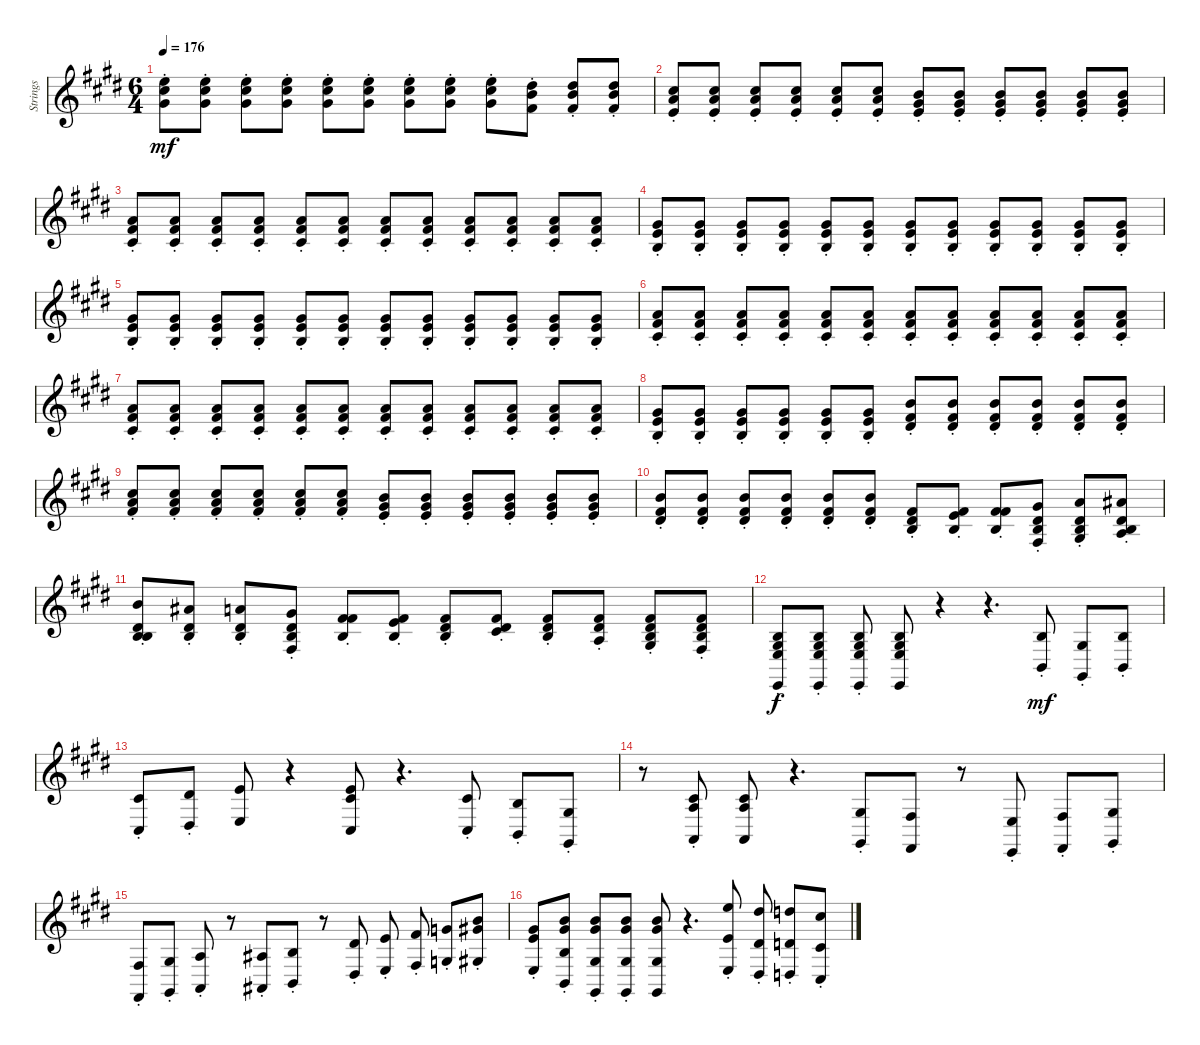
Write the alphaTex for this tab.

\track ("Strings" "Strings") {instrument stringensemble1}
\staff {score}
\tuning (E4 B3 G3 D3 A2 C2) {hide}
\ts (6 4)
\tempo 176
\clef g2
\ks e
(12.1{st} 14.2{st} 13.3{st}).8{dy mf} (12.1{st} 14.2{st} 13.3{st}).8 (12.1{st} 14.2{st} 13.3{st}).8 (12.1{st} 14.2{st} 13.3{st}).8 (12.1{st} 14.2{st} 13.3{st}).8 (12.1{st} 14.2{st} 13.3{st}).8 (12.1{st} 14.2{st} 13.3{st}).8 (12.1{st} 14.2{st} 13.3{st}).8 (12.1{st} 14.2{st} 13.3{st}).8 (16.2{st} 16.3{st} 16.4{st}).8 (11.1{st} 12.2{st} 11.3{st}).8 (11.1{st} 12.2{st} 11.3{st}).8 |
(9.1{st} 10.2{st} 9.3{st}).8 (9.1{st} 10.2{st} 9.3{st}).8 (9.1{st} 10.2{st} 9.3{st}).8 (9.1{st} 10.2{st} 9.3{st}).8 (9.1{st} 10.2{st} 9.3{st}).8 (0.1{st} 14.2{st} 14.3{st}).8 (7.1{st} 9.2{st} 9.3{st}).8 (7.1{st} 9.2{st} 9.3{st}).8 (7.1{st} 9.2{st} 9.3{st}).8 (7.1{st} 9.2{st} 9.3{st}).8 (7.1{st} 9.2{st} 9.3{st}).8 (0.1{st} 12.2{st} 13.3{st}).8 |
(5.1{st} 7.2{st} 6.3{st}).8 (5.1{st} 7.2{st} 6.3{st}).8 (5.1{st} 7.2{st} 6.3{st}).8 (5.1{st} 7.2{st} 6.3{st}).8 (5.1{st} 7.2{st} 6.3{st}).8 (5.1{st} 7.2{st} 6.3{st}).8 (10.2{st} 11.3{st} 11.4{st}).8 (10.2{st} 11.3{st} 11.4{st}).8 (10.2{st} 11.3{st} 11.4{st}).8 (5.1{st} 7.2{st} 6.3{st}).8 (5.1{st} 7.2{st} 6.3{st}).8 (5.1{st} 7.2{st} 6.3{st}).8 |
(4.1{st} 5.2{st} 4.3{st}).8 (4.1{st} 5.2{st} 4.3{st}).8 (4.1{st} 5.2{st} 4.3{st}).8 (4.1{st} 5.2{st} 4.3{st}).8 (0.1{st} 9.2{st} 9.4{st}).8 (9.2{st} 9.3{st} 9.4{st}).8 (4.1{st} 5.2{st} 4.3{st}).8 (4.1{st} 5.2{st} 4.3{st}).8 (0.1{st} 9.2{st} 9.4{st}).8 (4.1{st} 5.2{st} 4.3{st}).8 (0.1{st} 9.2{st} 9.4{st}).8 (9.2{st} 9.3{st} 9.4{st}).8 |
(4.1{st} 5.2{st} 4.3{st}).8 (4.1{st} 5.2{st} 4.3{st}).8 (4.1{st} 5.2{st} 4.3{st}).8 (4.1{st} 5.2{st} 4.3{st}).8 (0.1{st} 9.2{st} 9.4{st}).8 (9.2{st} 9.3{st} 9.4{st}).8 (4.1{st} 5.2{st} 4.3{st}).8 (4.1{st} 5.2{st} 4.3{st}).8 (0.1{st} 9.2{st} 9.4{st}).8 (4.1{st} 5.2{st} 4.3{st}).8 (0.1{st} 9.2{st} 9.4{st}).8 (9.2{st} 9.3{st} 9.4{st}).8 |
(5.1{st} 7.2{st} 6.3{st}).8 (5.1{st} 7.2{st} 6.3{st}).8 (5.1{st} 7.2{st} 6.3{st}).8 (5.1{st} 7.2{st} 6.3{st}).8 (5.1{st} 7.2{st} 6.3{st}).8 (5.1{st} 7.2{st} 6.3{st}).8 (10.2{st} 11.3{st} 11.4{st}).8 (10.2{st} 11.3{st} 11.4{st}).8 (10.2{st} 11.3{st} 11.4{st}).8 (5.1{st} 7.2{st} 6.3{st}).8 (5.1{st} 7.2{st} 6.3{st}).8 (5.1{st} 7.2{st} 6.3{st}).8 |
(10.2{st} 11.3{st} 11.4{st}).8 (10.2{st} 11.3{st} 11.4{st}).8 (10.2{st} 11.3{st} 11.4{st}).8 (10.2{st} 11.3{st} 11.4{st}).8 (10.2{st} 11.3{st} 11.4{st}).8 (10.2{st} 11.3{st} 11.4{st}).8 (5.1{st} 7.2{st} 6.3{st}).8 (5.1{st} 7.2{st} 6.3{st}).8 (5.1{st} 7.2{st} 6.3{st}).8 (10.2{st} 11.3{st} 11.4{st}).8 (10.2{st} 11.3{st} 11.4{st}).8 (10.2{st} 11.3{st} 11.4{st}).8 |
(4.1{st} 5.2{st} 4.3{st}).8 (4.1{st} 5.2{st} 4.3{st}).8 (4.1{st} 5.2{st} 4.3{st}).8 (0.1{st} 9.2{st} 9.4{st}).8 (9.2{st} 9.3{st} 9.4{st}).8 (9.2{st} 9.3{st} 9.4{st}).8 (12.2{st} 11.3{st} 13.4{st}).8 (12.2{st} 11.3{st} 13.4{st}).8 (12.2{st} 11.3{st} 13.4{st}).8 (7.1{st} 7.2{st} 8.3{st}).8 (7.1{st} 7.2{st} 8.3{st}).8 (7.1{st} 7.2{st} 8.3{st}).8 |
(9.1{st} 10.2{st} 11.3{st}).8 (9.1{st} 10.2{st} 11.3{st}).8 (9.1{st} 10.2{st} 11.3{st}).8 (9.1{st} 10.2{st} 11.3{st}).8 (9.1{st} 10.2{st} 11.3{st}).8 (9.1{st} 10.2{st} 11.3{st}).8 (7.1{st} 9.2{st} 9.3{st}).8 (7.1{st} 9.2{st} 9.3{st}).8 (7.1{st} 9.2{st} 9.3{st}).8 (7.1{st} 9.2{st} 9.3{st}).8 (7.1{st} 9.2{st} 9.3{st}).8 (7.1{st} 9.2{st} 9.3{st}).8 |
(12.2{st} 11.3{st} 13.4{st}).8 (12.2{st} 11.3{st} 13.4{st}).8 (12.2{st} 11.3{st} 13.4{st}).8 (12.2{st} 11.3{st} 13.4{st}).8 (7.1{st} 7.2{st} 8.3{st}).8 (7.1{st} 7.2{st} 8.3{st}).8 (7.2{st} 8.3{st} 9.4{st}).8 (7.2{st} 9.3{st} 9.4{st}).8 (7.2{st} 11.3{st} 9.4{st}).8 (4.1{st} 4.2{st} 4.3{st} 4.4{st}).8 (5.1{st} 0.2{st} 8.3{st} 6.4{st}).8 (6.1{st} 0.2{st} 8.3{st} 7.4{st}).8 |
(7.1{st} 0.2{st} 8.3{st} 9.4{st}).8 (6.1{st} 0.2{st} 8.3{st}).8 (5.1{st} 4.2{st} 4.3{st}).8 (4.1{st} 4.2{st} 4.3{st} 4.4{st}).8 (7.2{st} 11.3{st} 9.4{st}).8 (0.1{st} 7.2{st} 9.4{st}).8 (2.1{st} 4.2{st} 4.3{st}).8 (2.1{st} 4.2{st} 6.3{st}).8 (2.1{st} 4.2{st} 4.3{st}).8 (7.2{st} 8.3{st} 7.4{st}).8 (0.2{st} 11.3{st} 13.4{st} 11.5{st}).8 (7.2{st} 8.3{st} 9.4{st} 9.5{st}).8 |
(0.2{st} 6.4{st} 7.5{st} 4.6{st}).8{dy f} (0.2{st} 6.4{st} 7.5{st} 4.6{st}).8 (4.3{st} 6.4{st} 7.5{st} 4.6{st}).8{beam split} (4.3 6.4 7.5 4.6).8 r.4 r.4{d} (0.2{st} 2.5{st}).8{dy mf} (6.4{st} 8.6{st}).8 (0.2{st} 2.5{st}).8 |
(2.2{st} 4.5{st}).8 (4.2{st} 6.5{st}).8 (0.1 2.4).8 r.4 (0.1 2.2 4.5).8 r.4{d} (2.2{st} 4.5{st}).8 (0.2{st} 2.5{st}).8 (6.4{st} 8.6{st}).8 |
r.8 (6.3{st} 7.4{st} 0.5{st}).8 (6.3 7.4 0.5).8 r.4{d} (6.4{st} 8.6{st}).8 (4.4 6.6).8 r.8 (2.4{st} 4.6{st}).8 (4.4{st} 6.6{st}).8 (6.4{st} 8.6{st}).8 |
(4.4{st} 6.6{st}).8 (6.4{st} 8.6{st}).8 (7.4{st} 0.5{st}).8 r.8 (8.4{st} 10.6{st}).8 (0.2{st} 11.6{st}).8 r.8 (8.3{st} 6.5{st}).8 (0.1{st} 7.5{st}).8{beam split} (7.2{st} 9.5{st}).8 (8.2{st} 0.3{st}).8 (7.1{st} 9.2{st} 6.4{st}).8 |
(9.2{st} 9.3{st} 7.5{st}).8 (12.2{st} 13.3{st} 14.5{st} 11.6{st}).8 (7.1{st} 9.2{st} 6.4{st} 8.6{st}).8 (7.1{st} 9.2{st} 6.4{st} 8.6{st}).8 (7.1 9.2 6.4 8.6).8 r.4{d} (0.1{st} 17.2{st} 16.6{st}).8{beam split} (16.2{st} 13.4{st} 15.6{st}).8 (15.2{st} 0.4{st} 17.5{st}).8 (14.2{st} 16.5{st} 13.6{st}).8
